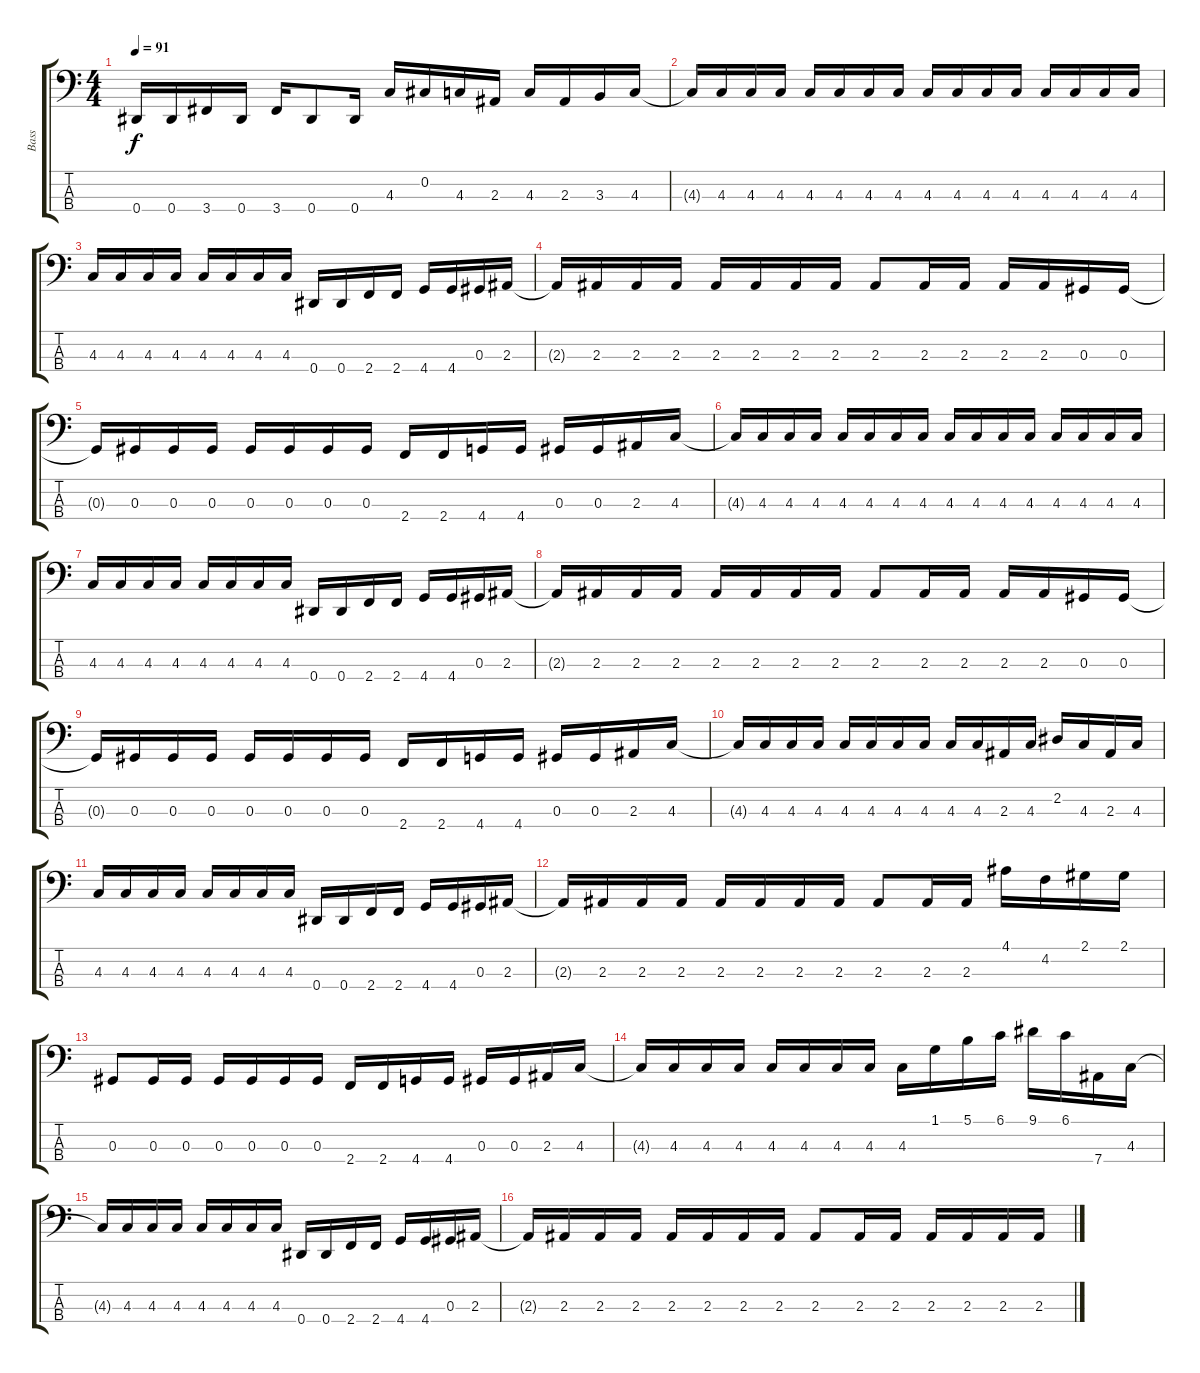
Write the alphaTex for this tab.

\track ("Bass" "Bass") {instrument electricbassfinger}
\staff {score tabs}
\tuning (Gb2 Db2 Ab1 Eb1) {hide}
\ts (4 4)
\tempo 91
\clef f4
\ks c
0.4{t}.16{dy f} 0.4.16 3.4.16 0.4.16 3.4.16 0.4.8 0.4.16 4.3.16 0.2.16 4.3.16 2.3.16 4.3.16 2.3.16 3.3.16 4.3.16 |
4.3{t}.16 4.3.16 4.3.16 4.3.16 4.3.16 4.3.16 4.3.16 4.3.16 4.3.16 4.3.16 4.3.16 4.3.16 4.3.16 4.3.16 4.3.16 4.3.16 |
4.3.16 4.3.16 4.3.16 4.3.16 4.3.16 4.3.16 4.3.16 4.3.16 0.4.16 0.4.16 2.4.16 2.4.16 4.4.16 4.4.16 0.3.16 2.3.16 |
2.3{t}.16 2.3.16 2.3.16 2.3.16 2.3.16 2.3.16 2.3.16 2.3.16 2.3.8 2.3.16 2.3.16 2.3.16 2.3.16 0.3.16 0.3.16 |
0.3{t}.16 0.3.16 0.3.16 0.3.16 0.3.16 0.3.16 0.3.16 0.3.16 2.4.16 2.4.16 4.4.16 4.4.16 0.3.16 0.3.16 2.3.16 4.3.16 |
4.3{t}.16 4.3.16 4.3.16 4.3.16 4.3.16 4.3.16 4.3.16 4.3.16 4.3.16 4.3.16 4.3.16 4.3.16 4.3.16 4.3.16 4.3.16 4.3.16 |
4.3.16 4.3.16 4.3.16 4.3.16 4.3.16 4.3.16 4.3.16 4.3.16 0.4.16 0.4.16 2.4.16 2.4.16 4.4.16 4.4.16 0.3.16 2.3.16 |
2.3{t}.16 2.3.16 2.3.16 2.3.16 2.3.16 2.3.16 2.3.16 2.3.16 2.3.8 2.3.16 2.3.16 2.3.16 2.3.16 0.3.16 0.3.16 |
0.3{t}.16 0.3.16 0.3.16 0.3.16 0.3.16 0.3.16 0.3.16 0.3.16 2.4.16 2.4.16 4.4.16 4.4.16 0.3.16 0.3.16 2.3.16 4.3.16 |
4.3{t}.16 4.3.16 4.3.16 4.3.16 4.3.16 4.3.16 4.3.16 4.3.16 4.3.16 4.3.16 2.3.16 4.3.16 2.2.16 4.3.16 2.3.16 4.3.16 |
4.3.16 4.3.16 4.3.16 4.3.16 4.3.16 4.3.16 4.3.16 4.3.16 0.4.16 0.4.16 2.4.16 2.4.16 4.4.16 4.4.16 0.3.16 2.3.16 |
2.3{t}.16 2.3.16 2.3.16 2.3.16 2.3.16 2.3.16 2.3.16 2.3.16 2.3.8 2.3.16 2.3.16 4.1.16 4.2.16 2.1.16 2.1.16 |
0.3.8 0.3.16 0.3.16 0.3.16 0.3.16 0.3.16 0.3.16 2.4.16 2.4.16 4.4.16 4.4.16 0.3.16 0.3.16 2.3.16 4.3.16 |
4.3{t}.16 4.3.16 4.3.16 4.3.16 4.3.16 4.3.16 4.3.16 4.3.16 4.3.16 1.1.16 5.1.16 6.1.16 9.1.16 6.1.16 7.4.16 4.3.16 |
4.3{t}.16 4.3.16 4.3.16 4.3.16 4.3.16 4.3.16 4.3.16 4.3.16 0.4.16 0.4.16 2.4.16 2.4.16 4.4.16 4.4.16 0.3.16 2.3.16 |
2.3{t}.16 2.3.16 2.3.16 2.3.16 2.3.16 2.3.16 2.3.16 2.3.16 2.3.8 2.3.16 2.3.16 2.3.16 2.3.16 2.3.16 2.3.16
